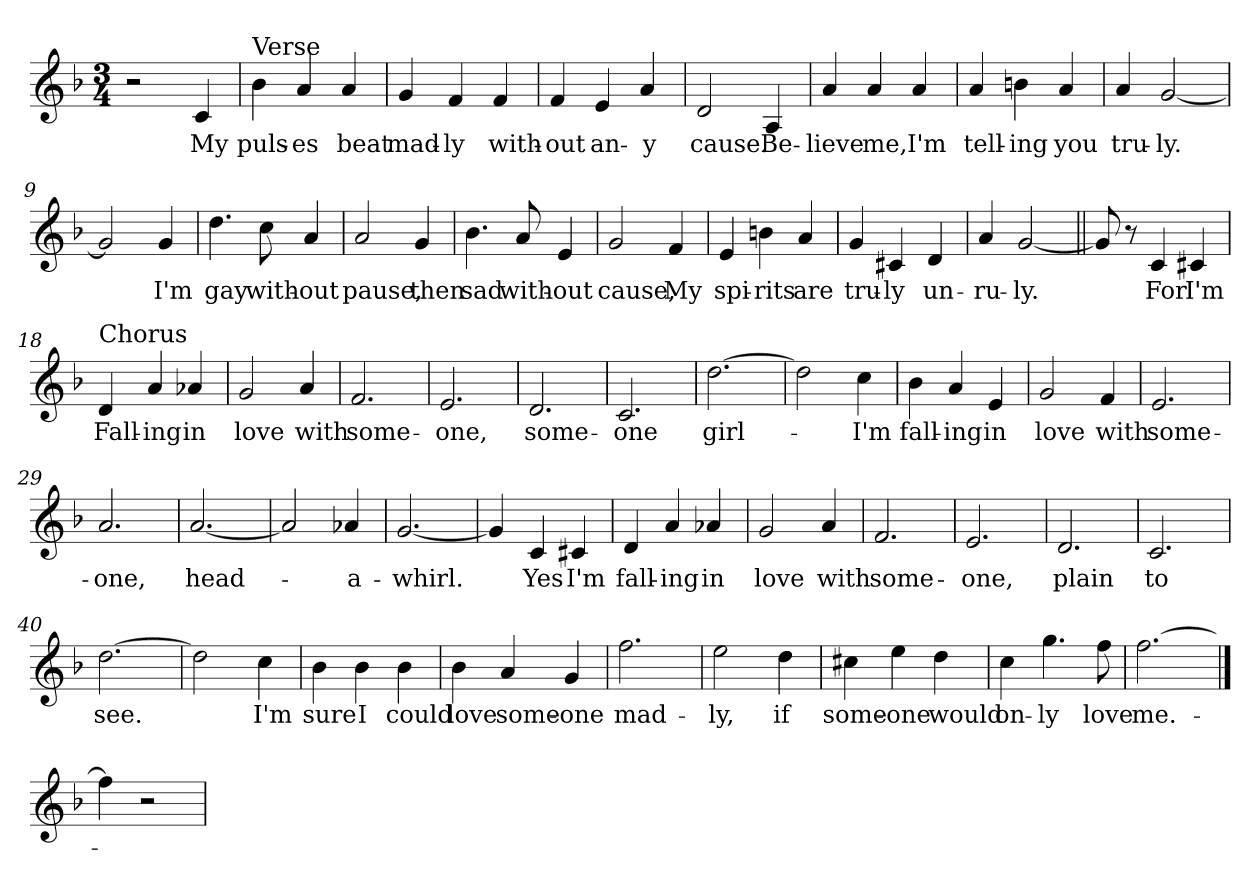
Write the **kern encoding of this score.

**kern	**text
*part1	*part1
*staff1	*staff1
*clefG2	*
*k[b-]	*
*F:	*
*M3/4	*
=1	=1
2r	.
4c/	My
=2	=2
!LO:TX:a:t=Verse	!
4b-\	puls-
4a/	-es
4a/	beat
=3	=3
4g/	mad-
4f/	-ly
4f/	with-
=4	=4
4f/	-out
4e/	an-
4a/	-y
=5	=5
2d/	cause.
4A/	Be-
=6	=6
4a/	-lieve
4a/	me,
4a/	I'm
!!LO:LB:g=z
=7	=7
4a/	tell-
4bn\	-ing
4a/	you
=8	=8
4a/	tru-
[2g/	-ly.
=9	=9
2g/]	.
4g/	I'm
=10	=10
4.dd\	gay
8cc\	with-
4a/	-out
=11	=11
2a/	pause,
4g/	then
=12	=12
4.b-\	sad
8a/	with-
4e/	-out
!!LO:LB:g=z
=13	=13
2g/	cause,
4f/	My
=14	=14
4e/	spi-
4bn\	-rits
4a/	are
=15	=15
4g/	tru-
4c#X/	-ly
4d/	un-
=16	=16
4a/	-ru-
[2g/	-ly.
=17||	=17||
8g/]	.
8r	.
4c/	For
4c#X/	I'm
=18	=18
!LO:TX:a:t=Chorus	!
4d/	Fall-
4a/	-ing
4a-X/	in
!!LO:LB:g=z
=19	=19
2g/	love
4a/	with
=20	=20
2.f/	some-
=21	=21
2.e/	-one,
=22	=22
2.d/	some-
=23	=23
2.c/	-one
=24	=24
[2.dd\	girl-
!!LO:LB:g=z
=25	=25
2dd\]	.
4cc\	I'm
=26	=26
4b-\	fall-
4a/	-ing
4e/	in
=27	=27
2g/	love
4f/	with
=28	=28
2.e/	some-
=29	=29
2.a/	-one,
=30	=30
[2.a/	head-
!!LO:LB:g=z
=31	=31
2a/]	.
4a-X/	a-
=32	=32
[2.g/	-whirl.
=33	=33
4g/]	.
4c/	Yes
4c#X/	I'm
=34	=34
4d/	fall-
4a/	-ing
4a-X/	in
=35	=35
2g/	love
4a/	with
=36	=36
2.f/	some-
!!LO:LB:g=z
=37	=37
2.e/	-one,
=38	=38
2.d/	plain
=39	=39
2.c/	to
=40	=40
[2.dd\	see.
=41	=41
2dd\]	.
4cc\	I'm
=42	=42
4b-\	sure
4b-\	I
4b-\	could
=43	=43
4b-\	love
4a/	some-
4g/	-one
!!LO:LB:g=z
=44	=44
2.ff\	mad-
=45	=45
2ee\	-ly,
4dd\	if
=46	=46
4cc#X\	some-
4ee\	-one
4dd\	would
=47	=47
4cc\	on-
4.gg\	-ly
8ff\	love
=48	=48
[2.ff\	me.-
==49	==49
4ff\]	.
2r	.
=	=
*-	*-
